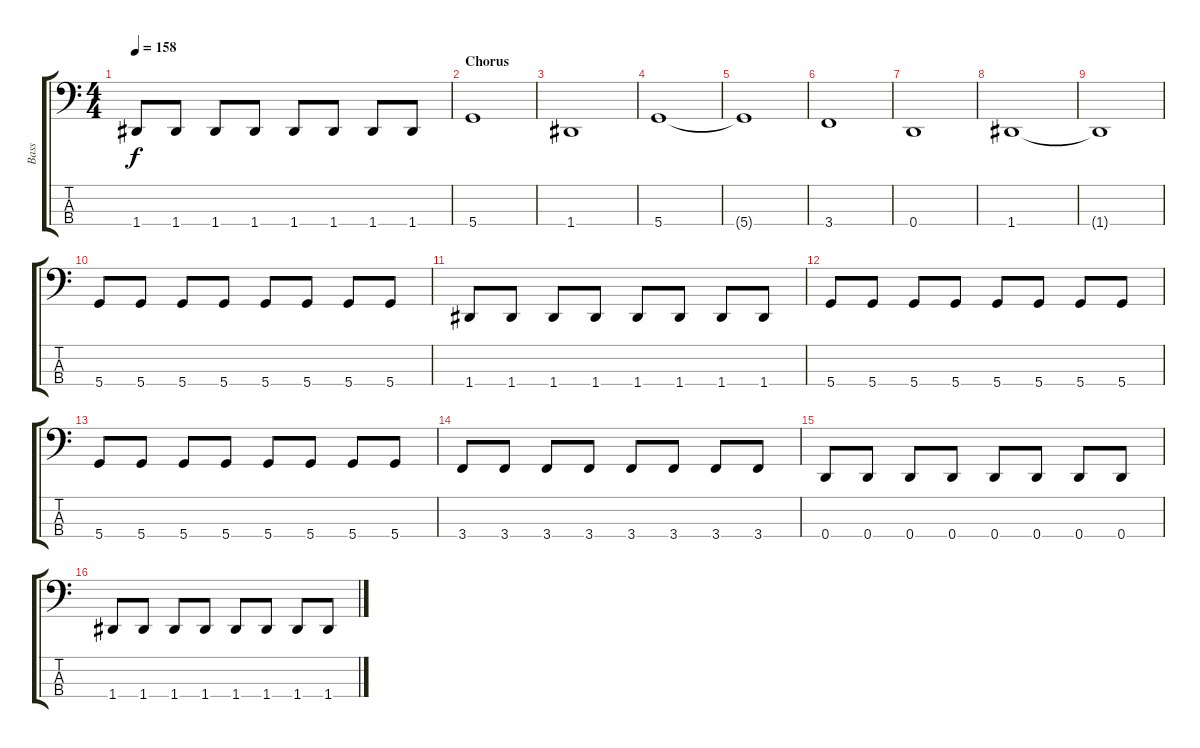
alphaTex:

\track ("Bass" "Bass") {instrument electricbasspick}
\staff {score tabs}
\tuning (F2 C2 G1 D1) {hide}
\ts (4 4)
\tempo 158
\clef f4
\ks c
1.4.8{dy f} 1.4.8 1.4.8 1.4.8 1.4.8 1.4.8 1.4.8 1.4.8 |
\section ("" "Chorus")
5.4.1 |
1.4.1 |
5.4.1 |
5.4{t}.1 |
3.4.1 |
0.4.1 |
1.4.1 |
1.4{t}.1 |
5.4.8 5.4.8 5.4.8 5.4.8 5.4.8 5.4.8 5.4.8 5.4.8 |
1.4.8 1.4.8 1.4.8 1.4.8 1.4.8 1.4.8 1.4.8 1.4.8 |
5.4.8 5.4.8 5.4.8 5.4.8 5.4.8 5.4.8 5.4.8 5.4.8 |
5.4.8 5.4.8 5.4.8 5.4.8 5.4.8 5.4.8 5.4.8 5.4.8 |
3.4.8 3.4.8 3.4.8 3.4.8 3.4.8 3.4.8 3.4.8 3.4.8 |
0.4.8 0.4.8 0.4.8 0.4.8 0.4.8 0.4.8 0.4.8 0.4.8 |
1.4.8 1.4.8 1.4.8 1.4.8 1.4.8 1.4.8 1.4.8 1.4.8
